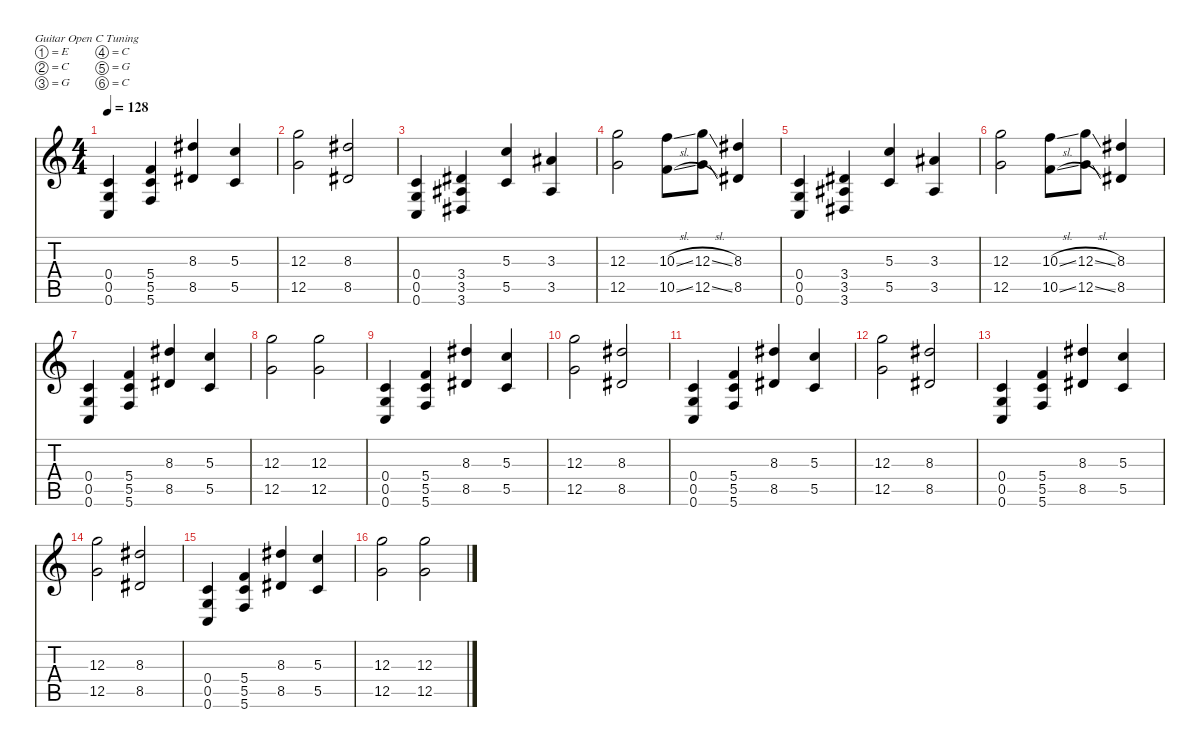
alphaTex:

\defaultSystemsLayout 4
\hideDynamics
\bracketExtendMode nobrackets
\singleTrackTrackNamePolicy hidden
\multiTrackTrackNamePolicy hidden
\otherSystemsTrackNameOrientation horizontal
\track ("Devin Townsend" "dist.guit.") {instrument distortionguitar}
\staff {score tabs}
\tuning (E4 C4 G3 C3 G2 C2)
\ts (4 4)
\tempo 128
\clef g2
\ks c
(0.4 0.5 0.6).4{dy f beam Up} (5.4 5.5 5.6).4{beam Up} (8.3{acc #} 8.5{acc #}).4{beam Up} (5.3 5.5).4{beam Up} |
(12.3 12.5).2{beam Down} (8.3{acc #} 8.5{acc #}).2{beam Up} |
(0.4 0.5 0.6).4{beam Up} (3.4{acc #} 3.5{acc #} 3.6{acc #}).4{beam Up} (5.3 5.5).4{beam Up} (3.3{acc #} 3.5{acc #}).4{beam Up} |
(12.3 12.5).2{beam Down} (10.3{sl} 10.5{sl}).8{beam Down} (12.3{sl} 12.5{sl}).8{beam Down} (8.3{acc #} 8.5{acc #}).4{beam Up} |
(0.4 0.5 0.6).4{beam Up} (3.4{acc #} 3.5{acc #} 3.6{acc #}).4{beam Up} (5.3 5.5).4{beam Up} (3.3{acc #} 3.5{acc #}).4{beam Up} |
(12.3 12.5).2{beam Down} (10.3{sl} 10.5{sl}).8{beam Down} (12.3{sl} 12.5{sl}).8{beam Down} (8.3{acc #} 8.5{acc #}).4{beam Up} |
(0.4 0.5 0.6).4{beam Up} (5.4 5.5 5.6).4{beam Up} (8.3{acc #} 8.5{acc #}).4{beam Up} (5.3 5.5).4{beam Up} |
(12.3 12.5).2{beam Down} (12.3 12.5).2{beam Down} |
(0.4 0.5 0.6).4{beam Up} (5.4 5.5 5.6).4{beam Up} (8.3{acc #} 8.5{acc #}).4{beam Up} (5.3 5.5).4{beam Up} |
(12.3 12.5).2{beam Down} (8.3{acc #} 8.5{acc #}).2{beam Up} |
(0.4 0.5 0.6).4{beam Up} (5.4 5.5 5.6).4{beam Up} (8.3{acc #} 8.5{acc #}).4{beam Up} (5.3 5.5).4{beam Up} |
(12.3 12.5).2{beam Down} (8.3{acc #} 8.5{acc #}).2{beam Up} |
(0.4 0.5 0.6).4{beam Up} (5.4 5.5 5.6).4{beam Up} (8.3{acc #} 8.5{acc #}).4{beam Up} (5.3 5.5).4{beam Up} |
(12.3 12.5).2{beam Down} (8.3{acc #} 8.5{acc #}).2{beam Up} |
(0.4 0.5 0.6).4{beam Up} (5.4 5.5 5.6).4{beam Up} (8.3{acc #} 8.5{acc #}).4{beam Up} (5.3 5.5).4{beam Up} |
(12.3 12.5).2{beam Down} (12.3 12.5).2{beam Down}
